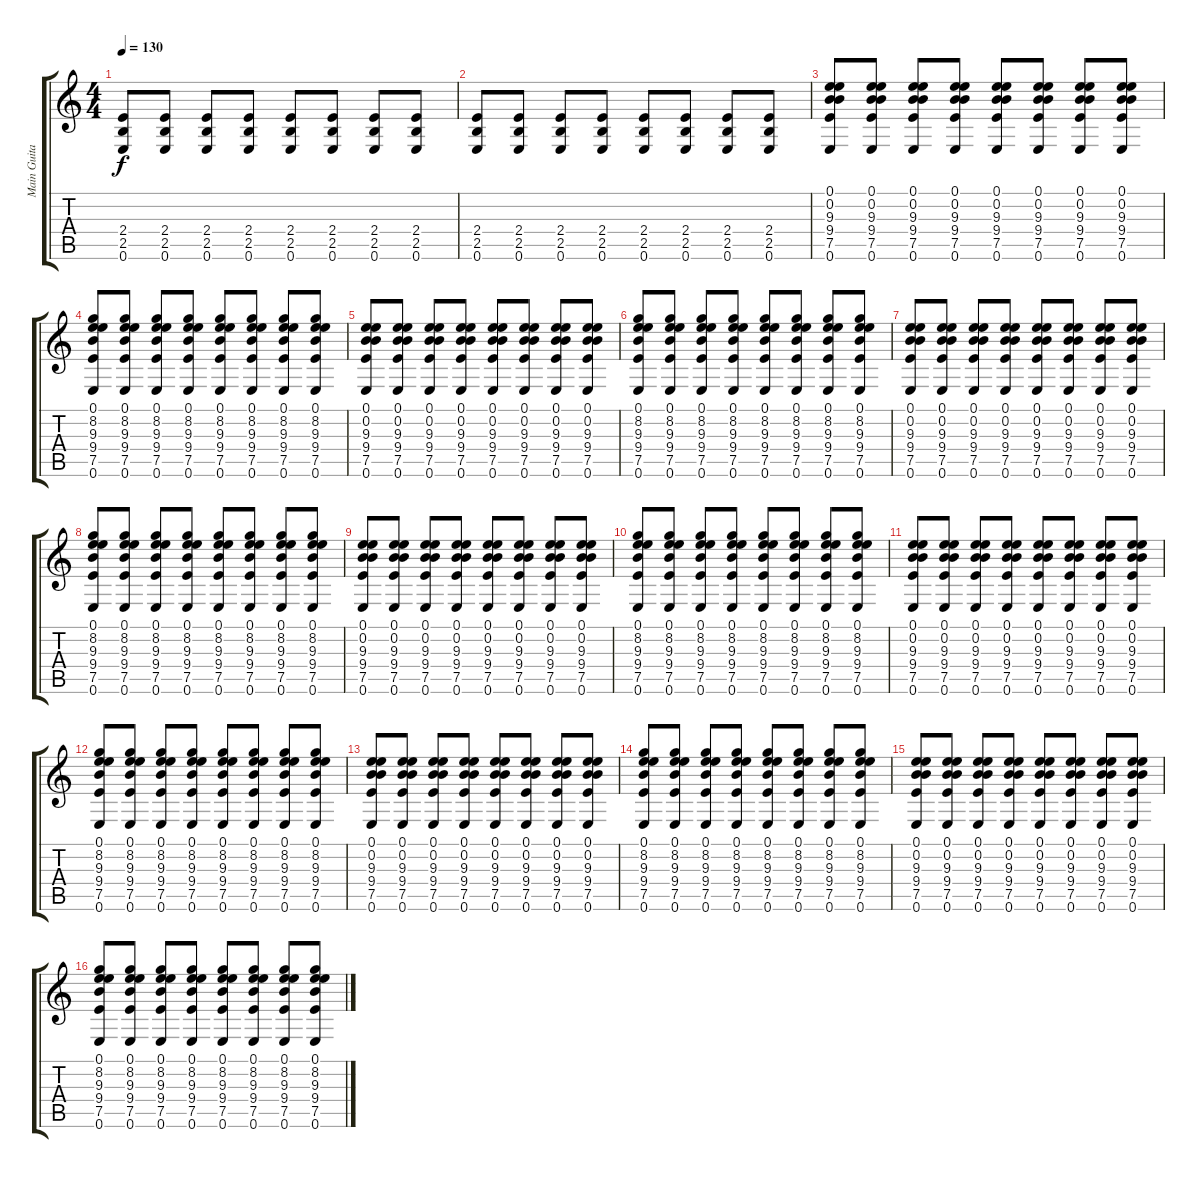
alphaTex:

\track ("Main Guitar" "Main Guita") {instrument distortionguitar}
\staff {score tabs}
\tuning (E4 B3 G3 D3 A2 E2) {hide}
\ts (4 4)
\tempo 130
\clef g2
\ks c
(2.4 2.5 0.6).8{dy f} (2.4 2.5 0.6).8 (2.4 2.5 0.6).8 (2.4 2.5 0.6).8 (2.4 2.5 0.6).8 (2.4 2.5 0.6).8 (2.4 2.5 0.6).8 (2.4 2.5 0.6).8 |
(2.4 2.5 0.6).8 (2.4 2.5 0.6).8 (2.4 2.5 0.6).8 (2.4 2.5 0.6).8 (2.4 2.5 0.6).8 (2.4 2.5 0.6).8 (2.4 2.5 0.6).8 (2.4 2.5 0.6).8 |
(0.1 0.2 9.3 9.4 7.5 0.6).8{volume 13} (0.1 0.2 9.3 9.4 7.5 0.6).8 (0.1 0.2 9.3 9.4 7.5 0.6).8 (0.1 0.2 9.3 9.4 7.5 0.6).8 (0.1 0.2 9.3 9.4 7.5 0.6).8 (0.1 0.2 9.3 9.4 7.5 0.6).8 (0.1 0.2 9.3 9.4 7.5 0.6).8 (0.1 0.2 9.3 9.4 7.5 0.6).8 |
(0.1 8.2 9.3 9.4 7.5 0.6).8 (0.1 8.2 9.3 9.4 7.5 0.6).8 (0.1 8.2 9.3 9.4 7.5 0.6).8 (0.1 8.2 9.3 9.4 7.5 0.6).8 (0.1 8.2 9.3 9.4 7.5 0.6).8 (0.1 8.2 9.3 9.4 7.5 0.6).8 (0.1 8.2 9.3 9.4 7.5 0.6).8 (0.1 8.2 9.3 9.4 7.5 0.6).8 |
(0.1 0.2 9.3 9.4 7.5 0.6).8 (0.1 0.2 9.3 9.4 7.5 0.6).8 (0.1 0.2 9.3 9.4 7.5 0.6).8 (0.1 0.2 9.3 9.4 7.5 0.6).8 (0.1 0.2 9.3 9.4 7.5 0.6).8 (0.1 0.2 9.3 9.4 7.5 0.6).8 (0.1 0.2 9.3 9.4 7.5 0.6).8 (0.1 0.2 9.3 9.4 7.5 0.6).8 |
(0.1 8.2 9.3 9.4 7.5 0.6).8 (0.1 8.2 9.3 9.4 7.5 0.6).8 (0.1 8.2 9.3 9.4 7.5 0.6).8 (0.1 8.2 9.3 9.4 7.5 0.6).8 (0.1 8.2 9.3 9.4 7.5 0.6).8 (0.1 8.2 9.3 9.4 7.5 0.6).8 (0.1 8.2 9.3 9.4 7.5 0.6).8 (0.1 8.2 9.3 9.4 7.5 0.6).8 |
(0.1 0.2 9.3 9.4 7.5 0.6).8{volume 13} (0.1 0.2 9.3 9.4 7.5 0.6).8 (0.1 0.2 9.3 9.4 7.5 0.6).8 (0.1 0.2 9.3 9.4 7.5 0.6).8 (0.1 0.2 9.3 9.4 7.5 0.6).8 (0.1 0.2 9.3 9.4 7.5 0.6).8 (0.1 0.2 9.3 9.4 7.5 0.6).8 (0.1 0.2 9.3 9.4 7.5 0.6).8 |
(0.1 8.2 9.3 9.4 7.5 0.6).8 (0.1 8.2 9.3 9.4 7.5 0.6).8 (0.1 8.2 9.3 9.4 7.5 0.6).8 (0.1 8.2 9.3 9.4 7.5 0.6).8 (0.1 8.2 9.3 9.4 7.5 0.6).8 (0.1 8.2 9.3 9.4 7.5 0.6).8 (0.1 8.2 9.3 9.4 7.5 0.6).8 (0.1 8.2 9.3 9.4 7.5 0.6).8 |
(0.1 0.2 9.3 9.4 7.5 0.6).8 (0.1 0.2 9.3 9.4 7.5 0.6).8 (0.1 0.2 9.3 9.4 7.5 0.6).8 (0.1 0.2 9.3 9.4 7.5 0.6).8 (0.1 0.2 9.3 9.4 7.5 0.6).8 (0.1 0.2 9.3 9.4 7.5 0.6).8 (0.1 0.2 9.3 9.4 7.5 0.6).8 (0.1 0.2 9.3 9.4 7.5 0.6).8 |
(0.1 8.2 9.3 9.4 7.5 0.6).8 (0.1 8.2 9.3 9.4 7.5 0.6).8 (0.1 8.2 9.3 9.4 7.5 0.6).8 (0.1 8.2 9.3 9.4 7.5 0.6).8 (0.1 8.2 9.3 9.4 7.5 0.6).8 (0.1 8.2 9.3 9.4 7.5 0.6).8 (0.1 8.2 9.3 9.4 7.5 0.6).8 (0.1 8.2 9.3 9.4 7.5 0.6).8 |
(0.1 0.2 9.3 9.4 7.5 0.6).8{volume 13} (0.1 0.2 9.3 9.4 7.5 0.6).8 (0.1 0.2 9.3 9.4 7.5 0.6).8 (0.1 0.2 9.3 9.4 7.5 0.6).8 (0.1 0.2 9.3 9.4 7.5 0.6).8 (0.1 0.2 9.3 9.4 7.5 0.6).8 (0.1 0.2 9.3 9.4 7.5 0.6).8 (0.1 0.2 9.3 9.4 7.5 0.6).8 |
(0.1 8.2 9.3 9.4 7.5 0.6).8 (0.1 8.2 9.3 9.4 7.5 0.6).8 (0.1 8.2 9.3 9.4 7.5 0.6).8 (0.1 8.2 9.3 9.4 7.5 0.6).8 (0.1 8.2 9.3 9.4 7.5 0.6).8 (0.1 8.2 9.3 9.4 7.5 0.6).8 (0.1 8.2 9.3 9.4 7.5 0.6).8 (0.1 8.2 9.3 9.4 7.5 0.6).8 |
(0.1 0.2 9.3 9.4 7.5 0.6).8 (0.1 0.2 9.3 9.4 7.5 0.6).8 (0.1 0.2 9.3 9.4 7.5 0.6).8 (0.1 0.2 9.3 9.4 7.5 0.6).8 (0.1 0.2 9.3 9.4 7.5 0.6).8 (0.1 0.2 9.3 9.4 7.5 0.6).8 (0.1 0.2 9.3 9.4 7.5 0.6).8 (0.1 0.2 9.3 9.4 7.5 0.6).8 |
(0.1 8.2 9.3 9.4 7.5 0.6).8 (0.1 8.2 9.3 9.4 7.5 0.6).8 (0.1 8.2 9.3 9.4 7.5 0.6).8 (0.1 8.2 9.3 9.4 7.5 0.6).8 (0.1 8.2 9.3 9.4 7.5 0.6).8 (0.1 8.2 9.3 9.4 7.5 0.6).8 (0.1 8.2 9.3 9.4 7.5 0.6).8 (0.1 8.2 9.3 9.4 7.5 0.6).8 |
(0.1 0.2 9.3 9.4 7.5 0.6).8{volume 13 balance 16 instrument overdrivenguitar} (0.1 0.2 9.3 9.4 7.5 0.6).8 (0.1 0.2 9.3 9.4 7.5 0.6).8 (0.1 0.2 9.3 9.4 7.5 0.6).8 (0.1 0.2 9.3 9.4 7.5 0.6).8 (0.1 0.2 9.3 9.4 7.5 0.6).8 (0.1 0.2 9.3 9.4 7.5 0.6).8 (0.1 0.2 9.3 9.4 7.5 0.6).8 |
(0.1 8.2 9.3 9.4 7.5 0.6).8 (0.1 8.2 9.3 9.4 7.5 0.6).8 (0.1 8.2 9.3 9.4 7.5 0.6).8 (0.1 8.2 9.3 9.4 7.5 0.6).8 (0.1 8.2 9.3 9.4 7.5 0.6).8 (0.1 8.2 9.3 9.4 7.5 0.6).8 (0.1 8.2 9.3 9.4 7.5 0.6).8 (0.1 8.2 9.3 9.4 7.5 0.6).8
